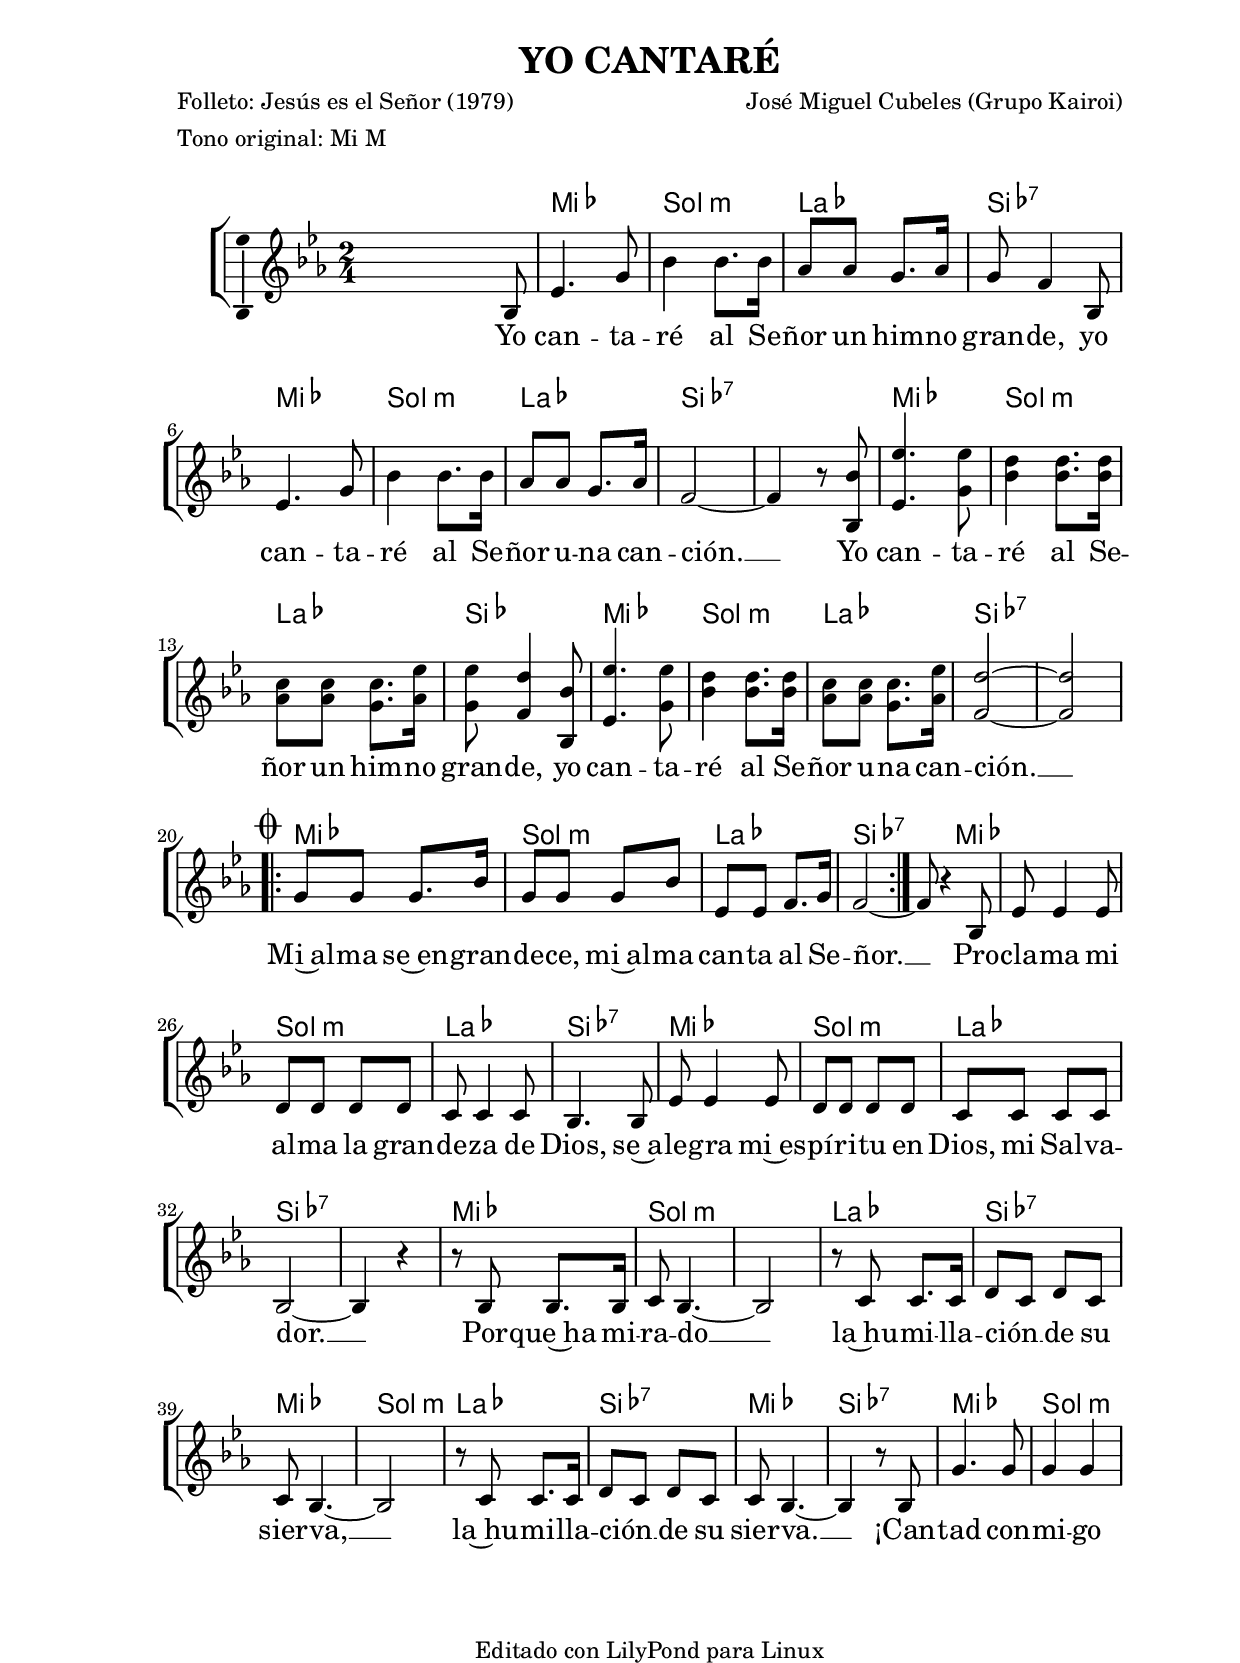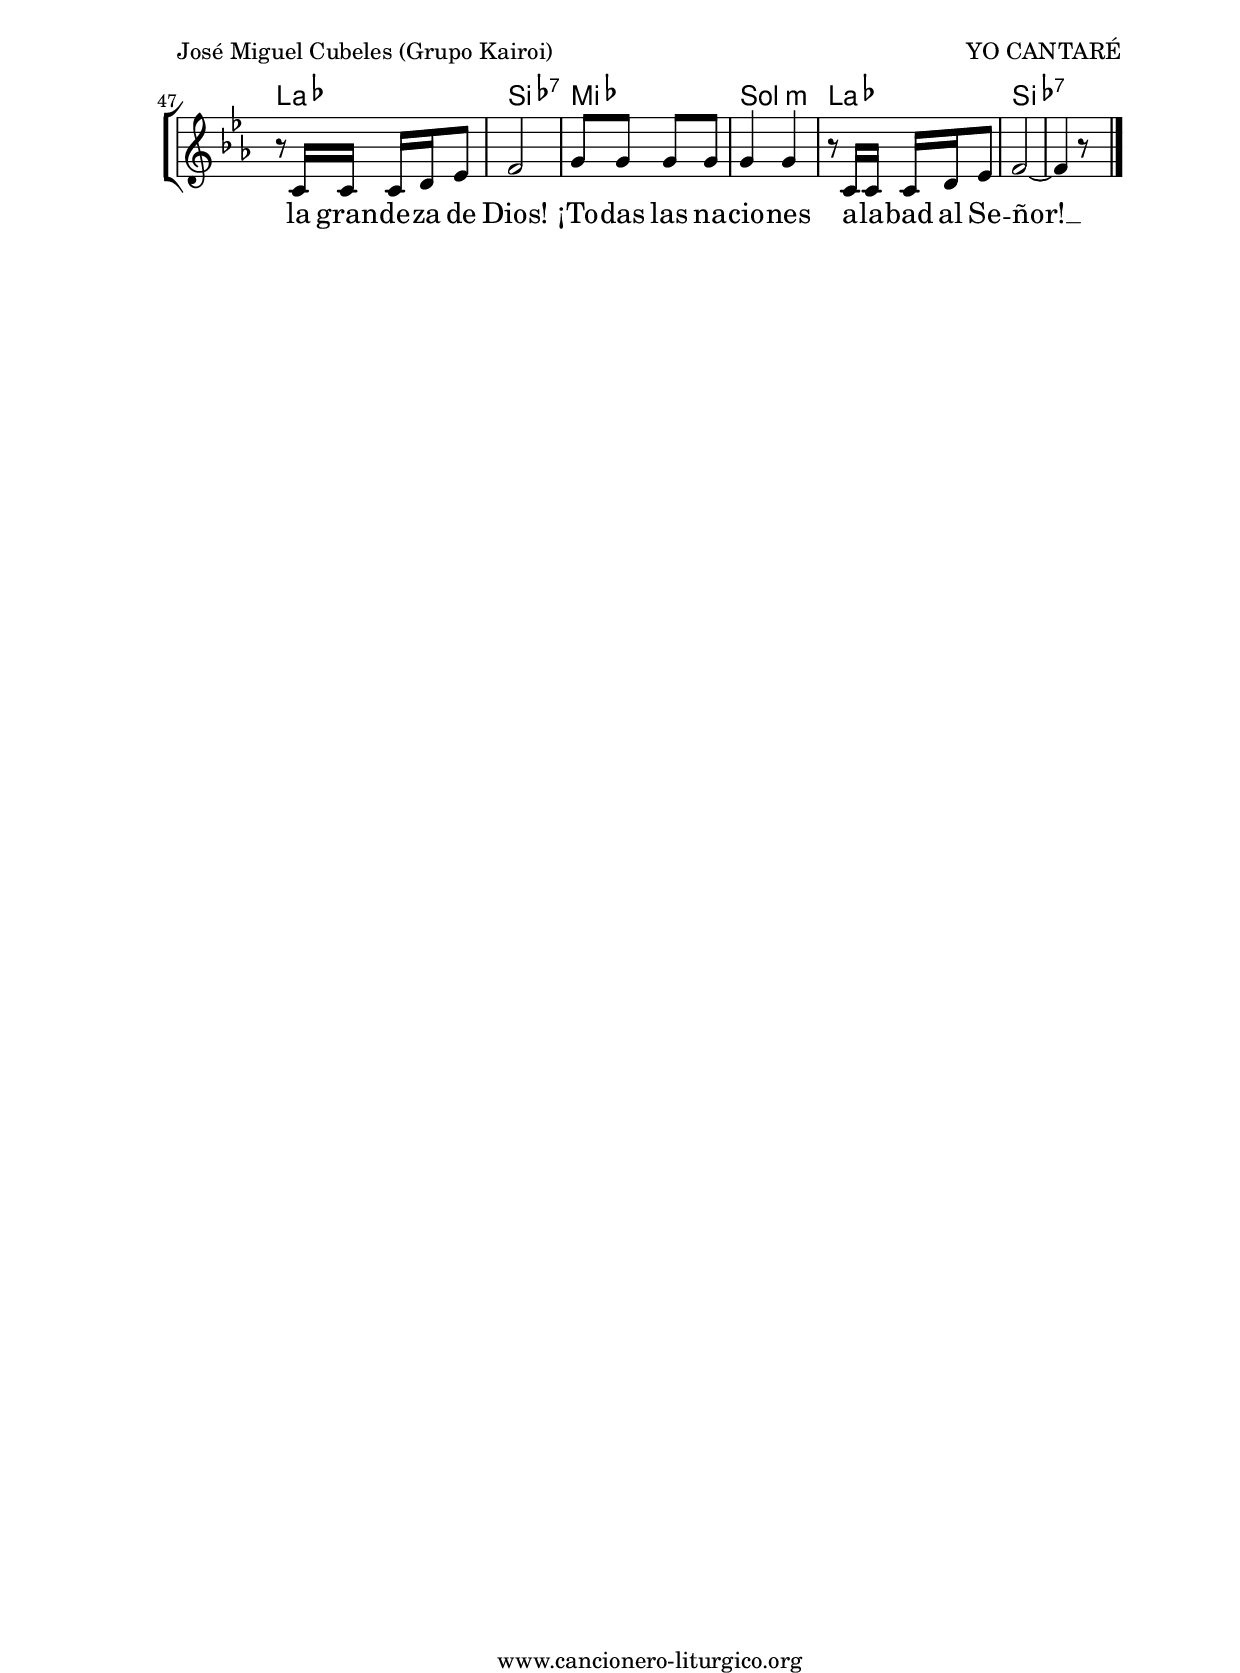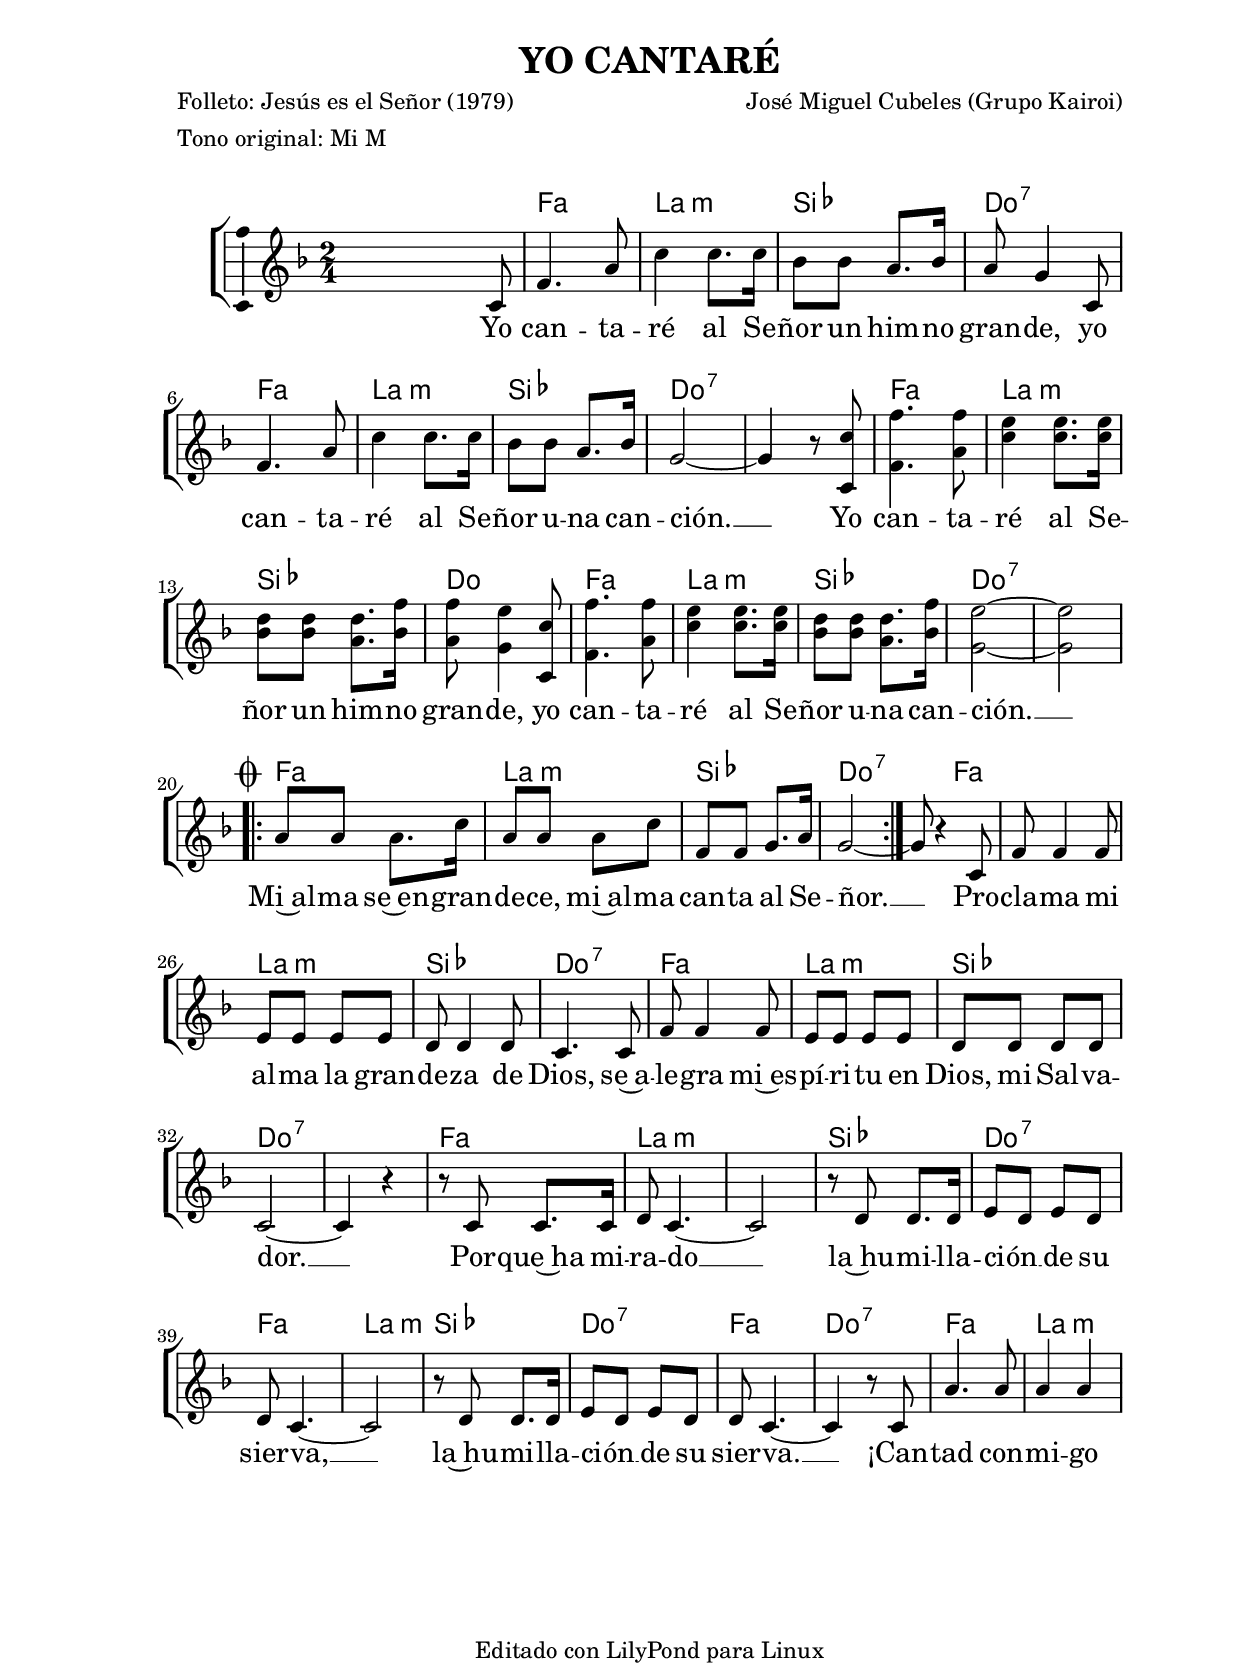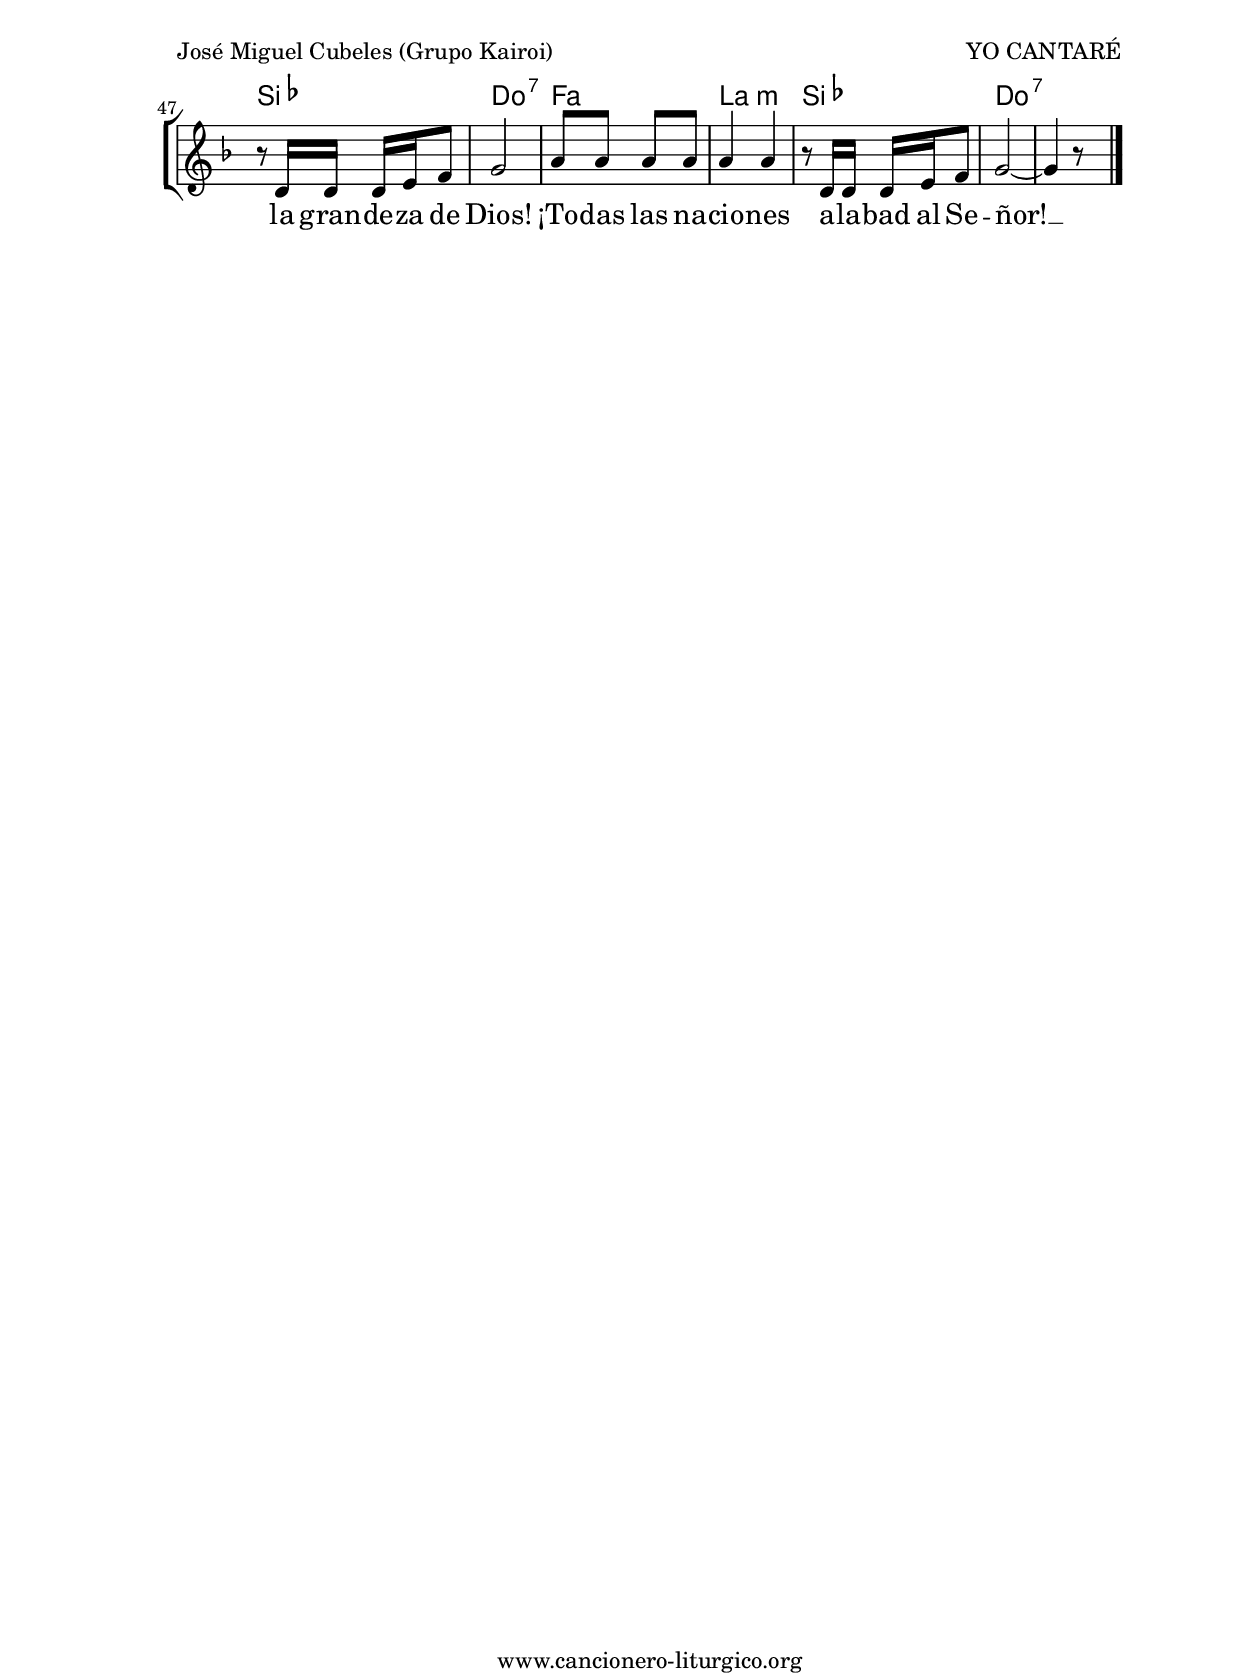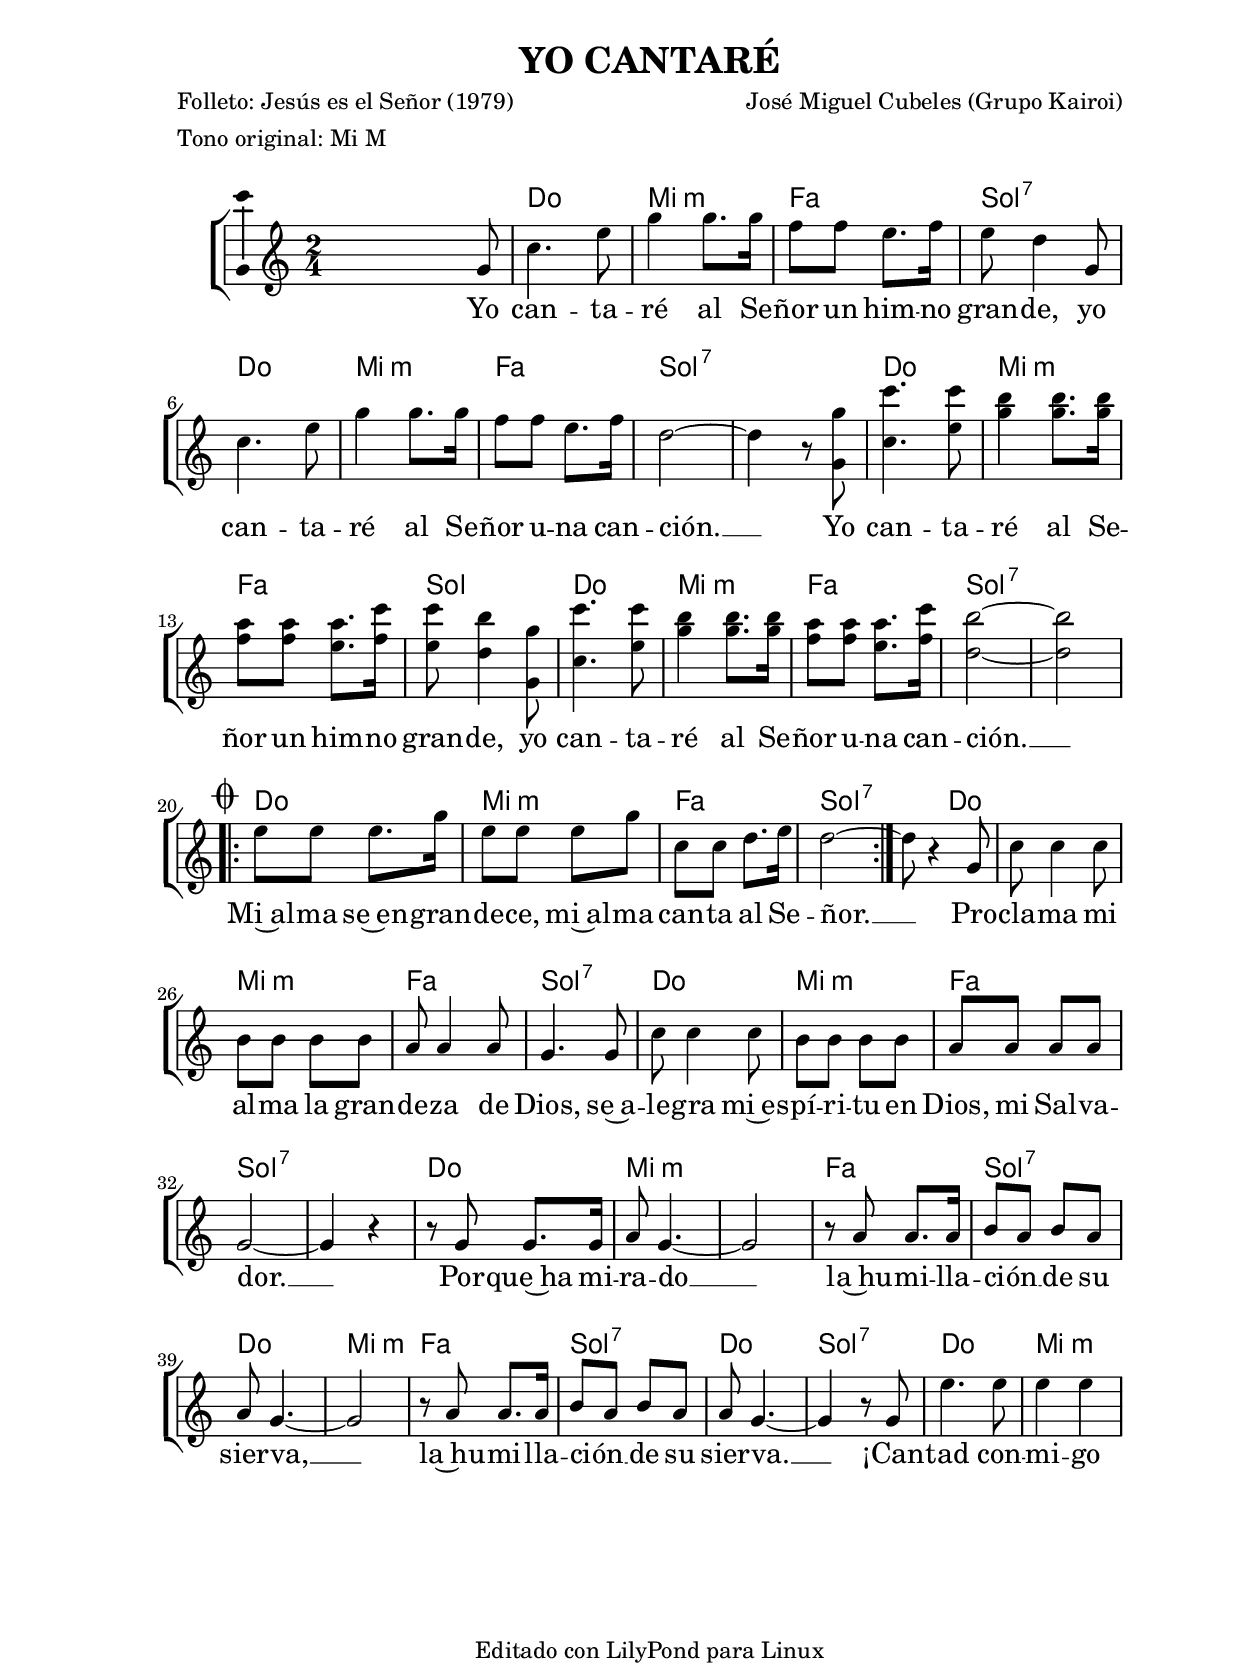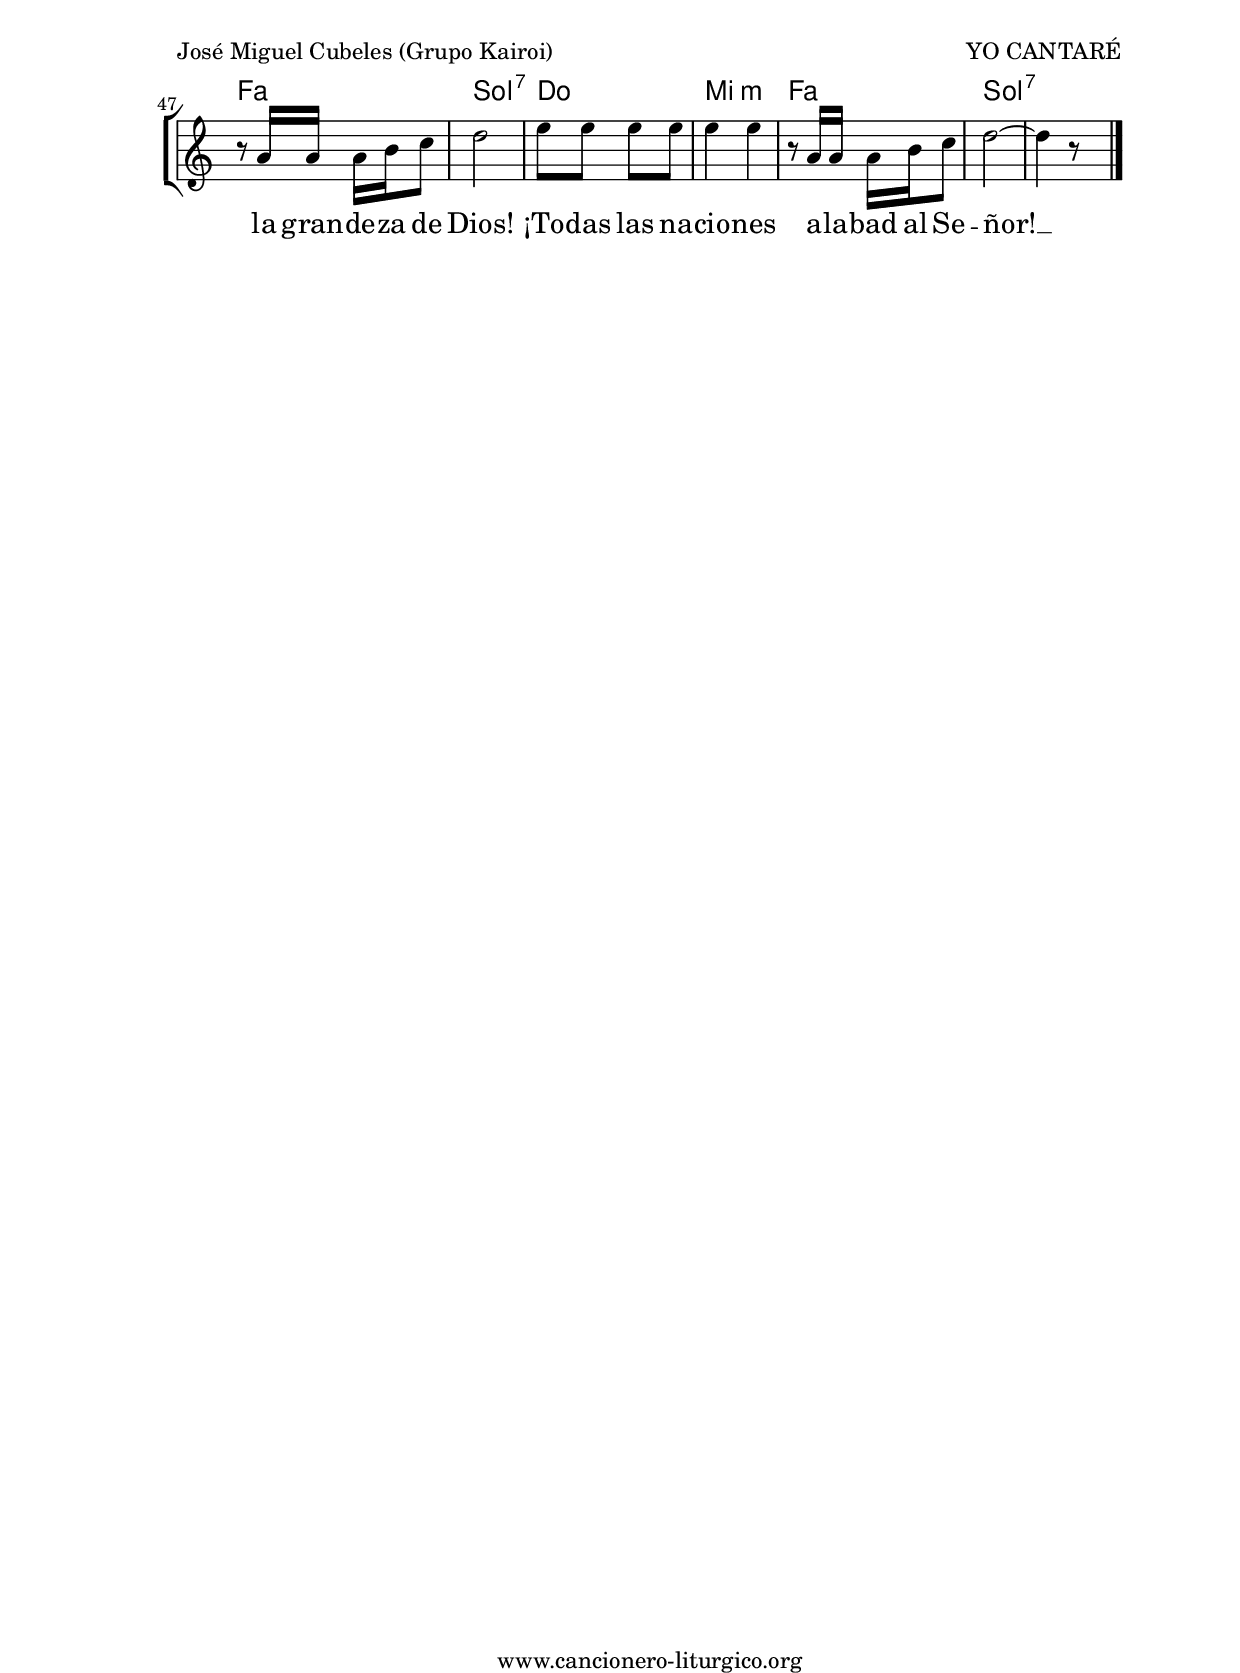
%
%para convertir .midi en .wav:
%timidity filename.midi -Ow -o finename.wav
%
%
%Para convertir de .wav a .mp3:
%lame -h -m j filename.wav
%
%
%para escuchar el midi:
%timidity nombrefichero.midi
%


%versión de lilypond para la que se ha escrito esta partitura:
\version "2.16.0"

	%Tamaño papel
	#(set-default-paper-size "a4")
	%Tamaño partitura
	#(set-global-staff-size 20)
	%No responde al pulsar sobre una nota
	#(ly:set-option 'point-and-click #f)

%parámetros del encabezamiento:
\header {
	title = "YO CANTARÉ"
	subtitle = ""
	composer = "José Miguel Cubeles (Grupo Kairoi)"
	poet = "Folleto: Jesús es el Señor (1979)"
	meter = "Tono original: Mi M"
	arranger = ""
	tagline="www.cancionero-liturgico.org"
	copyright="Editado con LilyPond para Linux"
	}

%parámetros asociados al papel:
\paper  {
	oddHeaderMarkup = \markup {\fill-line { \on-the-fly #not-first-page \fromproperty #'header:title \on-the-fly #not-first-page \fromproperty #'header:composer }}
	evenHeaderMarkup = \markup {\fill-line { \fromproperty #'header:composer \fromproperty #'header:title }}
	#(set-paper-size "a4")
	print-page-number = ##f
	first-page-number = 1
	print-first-page-number = ##f
%	head-separation = 3.0 \cm
	top-margin = 2.0 \cm
%%%	bottom-margin = 0.5\cm
	bottom-margin = 0.0\cm
	left-margin = 3.0 \cm
	line-width = 16.0 \cm 
	indent = 8\mm
	interscoreline = 2.\mm
	between-system-space = 15\mm
%	para que las partituras no llenen la hoja:
	ragged-bottom = ##t
%	idem para la última hoja:
	ragged-last-bottom = ##f
%	para que las partituras llenen el ancho del papel:
	ragged-last = ##f
	after-title-space = 2.5 \cm
%page-count=1
%system-count=8

	%Flexible Vertical Spacing
%	markup-markup-spacing =
%	#'((basic-distance . 15) (minimum-distance . 15) (padding . 3))
	markup-system-spacing =
	#'((basic-distance . 15) (minimum-distance . 15) (padding . 3))
	system-system-spacing =
	#'((basic-distance . 15) (minimum-distance . 15) (padding . 3))
	score-system-spacing =
	#'((basic-distance . 15) (minimum-distance . 15) (padding . 5))
%	top-system-spacing = % header
%	#'((basic-distance . 8) (minimum-distance . 0) (padding . 0))
%	top-markup-spacing =
%	#'((basic-distance . 20) (minimum-distance . 20) (padding . 0))
	last-bottom-spacing = % footer
	#'((basic-distance . 5) (minimum-distance . 5) (padding . 0))
%	score-markup-spacing =
%	#'((basic-distance . 16) (minimum-distance . 13) (padding . 0))

	}


%parámetros que afectan a toda la partitura:
global =  {
	%clave de sol (G):
	\clef G
	\transpose e ees
	%armadura:
	\key e \major
	\tempo 4=100
	\set Score.tempoHideNote = ##t
	}


acordes = {
	\italianChords
	\chordmode {
	\transpose e ees
{

s2

e2 gis:m a b:7
e2 gis:m a b:7 s

e2 gis:m a b
e2 gis:m a b:7 s

\repeat volta 2 {
e2 gis:m a b:7
}

s4 e4
s2 gis:m a b:7 e gis:m a b:7 s
e2 gis:m s a b:7 e gis:m a b:7 e b:7 e gis:m a b:7 e gis:m a b:7 

	}
	}
}



melodia = 

\transpose e ees
{

	\time 2/4

\relative c'{

s4 s8 b8
e4. gis8
b4 b8. b16
a8 a gis8. a16
gis8 fis4 b,8

e4. gis8
b4 b8. b16
a8 a gis8. a16
fis2~
fis4 r8

<<
{

b8

e4. e8
dis4 dis8. dis16
cis8 cis cis8. e16
e8 dis4 b8

e4. e8
dis4 dis8. dis16
cis8 cis cis8. e16
dis2~
dis2
\break

}

{

b,8

e4. gis8
b4 b8. b16
a8 a gis8. a16
gis8 fis4 b,8

e4. gis8
b4 b8. b16
a8 a gis8. a16
fis2~
fis2
\break

}
>>

\mark \markup { \musicglyph #"scripts.coda" }
\repeat volta 2
{
gis8 gis gis8. b16
gis8 gis gis b
e, e fis8. gis16
fis2~
}

fis8 r4 b,8
e8 e4 e8
dis8 dis dis dis
cis8 cis4 cis8
b4. b8
e8 e4 e8
dis8 dis dis dis
cis8 cis cis cis
b2~
b4 r4

r8 b8 b8. b16
cis8 b4.~
b2

r8 cis8 cis8. cis16
dis8 cis dis cis
cis8 b4.~
b2

r8 cis8 cis8. cis16
dis8 cis dis cis
cis8 b4.~
b4 r8

b8
gis'4. gis8
gis4 gis
r8 cis,16 cis cis dis e8
fis2
gis8 gis gis gis
gis4 gis
r8 cis,16 cis cis dis e8
fis2~
fis4 r8 s8

}

\bar "|."
	}




texto = \lyricmode {
Yo can -- ta -- ré al Se -- ñor un him -- no gran -- de,
yo can -- ta -- ré al Se -- ñor u -- na can -- ción. __
Yo can -- ta -- ré al Se -- ñor un him -- no gran -- de,
yo can -- ta -- ré al Se -- ñor u -- na can -- ción. __

Mi~al -- ma se~en -- gran -- de -- ce, mi~al -- ma can -- ta al Se -- ñor. __
Pro -- cla -- ma mi al -- ma la gran -- de -- za de Dios,
se~a -- le -- gra mi~es -- pí -- ri -- tu en Dios, mi Sal -- va -- dor. __
Por -- que~ha mi -- ra -- do __
la~hu -- mi -- lla -- ción __ _ de su sier -- va, __
la~hu -- mi -- lla -- ción __ _ de su sier -- va. __
¡Can -- tad con -- mi -- go la gran -- de -- za de Dios! ¡To -- das las na -- cio -- nes a -- la -- bad al Se -- ñor! __

	}


acordesStaff = \context ChordNames = acordesStaff <<
	\set chordChanges = ##t
	\acordes
	>>


vozStaff = \context Voice = vozStaff
\with {\consists "Ambitus_engraver"}
<<
%	\set Staff.instrumentName = ""
%	\set Staff.shortInstrumentName = ""
%	\set Staff.midiInstrument = #"clarinet"
%	\set Staff.midiInstrument = #"cello"
	\set Staff.midiInstrument = #"flute"
%	\set Staff.midiInstrument = #"electric guitar (jazz)"
%	\set Staff.midiInstrument = #"english horn"
%	\set Staff.midiInstrument = #"violin"
%	\set Staff.midiInstrument = #"glockenspiel"
	\set Staff.midiMinimumVolume = #0.7
	\set Staff.midiMaximumVolume = #0.9
	\global
	\melodia
	>>



textoStaff = \context Lyrics = textoStaff <<
	\lyricsto vozStaff \texto
	>>


\book {
	\score {
		\context ChoirStaff {
			\override StaffGroup.SystemStartBracket #'collapse-height = #1
			\override Score.SystemStartBar #'collapse-height = #1
			<<
			\acordesStaff
			\vozStaff
			\textoStaff
			>>
			}
		\layout {
	    		\context {
				\Lyrics
				\override LyricText #'font-size = #2
				}
	   		 \context {
				\Score
				\override StaffSymbol #'staff-space = #(magstep +3)
				}
			}
		}
	\score {
		\unfoldRepeats
		\context ChoirStaff {
			<<
			\acordesStaff
			\vozStaff
			>>
			}
		\midi {
	  		\context {
	  			\Score
				tempoWholesPerMinute = #(ly:make-moment 70 4)
				}
			}
		}
	}



#(define output-suffix "C")
\book {
	\score {
		\context ChoirStaff {
			\override StaffGroup.SystemStartBracket #'collapse-height = #1
			\override Score.SystemStartBar #'collapse-height = #1
\transpose c d
			<<
			\acordesStaff
			\vozStaff
			\textoStaff
			>>
			}
		\layout {
	    		\context {
				\Lyrics
				\override LyricText #'font-size = #2
				}
	   		 \context {
				\Score
				\override StaffSymbol #'staff-space = #(magstep +3)
				}
			}
		}
	}

#(define output-suffix "S")
\book {
	\score {
		\context ChoirStaff {
			\override StaffGroup.SystemStartBracket #'collapse-height = #1
			\override Score.SystemStartBar #'collapse-height = #1
\transpose c a
			<<
			\acordesStaff
			\vozStaff
			\textoStaff
			>>
			}
		\layout {
	    		\context {
				\Lyrics
				\override LyricText #'font-size = #2
				}
	   		 \context {
				\Score
				\override StaffSymbol #'staff-space = #(magstep +3)
				}
			}
		}
	}


